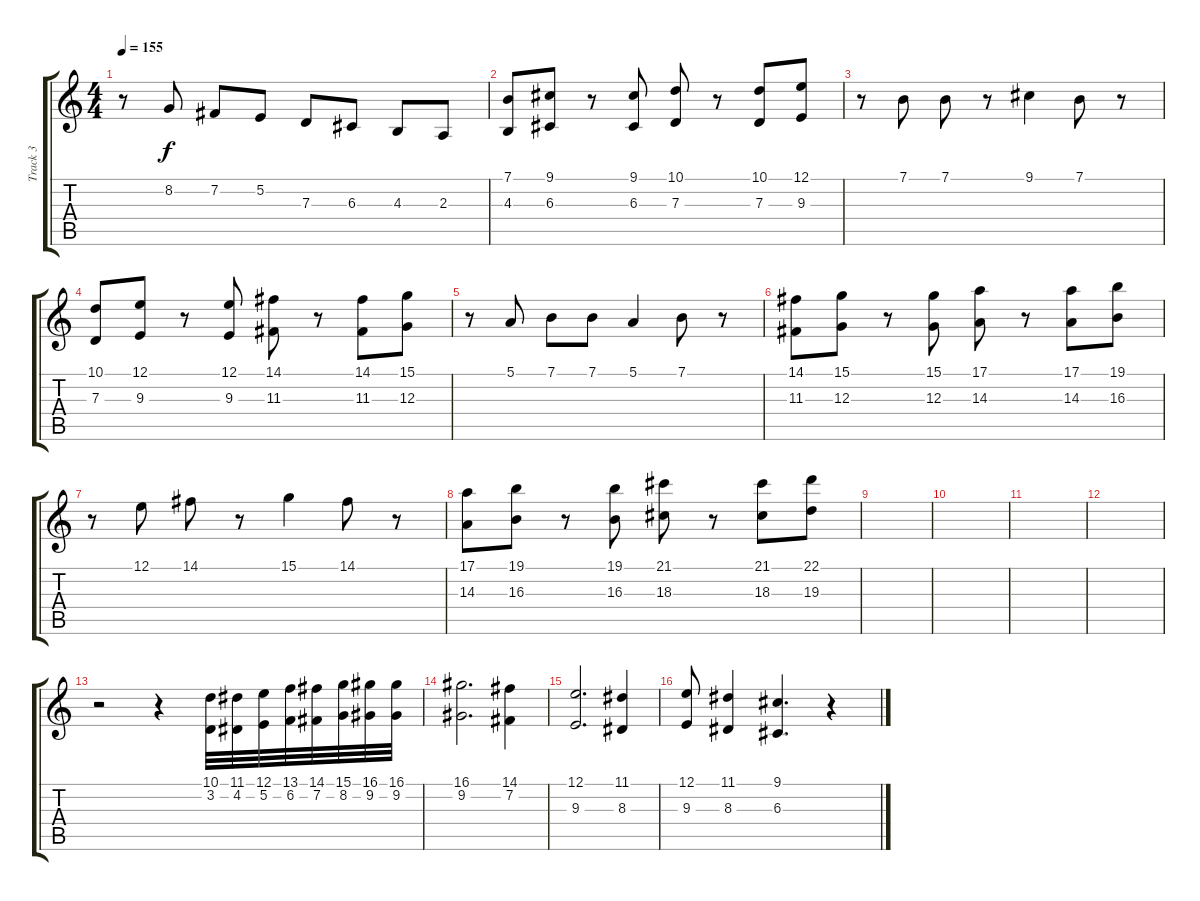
\track ("Track 3" "Track 3") {instrument stringensemble1}
\staff {score tabs}
\tuning (E4 B3 G3 D3 A2 E2) {hide}
\ts (4 4)
\tempo 155
\clef g2
\ks c
r.8{dy f volume 16} 8.2.8 7.2.8 5.2.8 7.3.8 6.3.8 4.3.8 2.3.8 |
(7.1 4.3).8{volume 6} (9.1 6.3).8 r.8 (9.1 6.3).8 (10.1 7.3).8 r.8 (10.1 7.3).8 (12.1 9.3).8 |
r.8 7.1.8{volume 13} 7.1.8 r.8 9.1.4 7.1.8 r.8 |
(10.1 7.3).8{volume 6} (12.1 9.3).8 r.8 (12.1 9.3).8 (14.1 11.3).8 r.8 (14.1 11.3).8 (15.1 12.3).8 |
r.8 5.1.8{volume 13} 7.1.8 7.1.8 5.1.4 7.1.8 r.8 |
(14.1 11.3).8{volume 6} (15.1 12.3).8 r.8 (15.1 12.3).8 (17.1 14.3).8 r.8 (17.1 14.3).8 (19.1 16.3).8 |
r.8 12.1.8{volume 13} 14.1.8 r.8 15.1.4 14.1.8 r.8 |
(17.1 14.3).8{volume 6} (19.1 16.3).8 r.8 (19.1 16.3).8 (21.1 18.3).8 r.8 (21.1 18.3).8 (22.1 19.3).8 |
|
|
|
|
r.2 r.4 (10.1 3.2).32 (11.1 4.2).32 (12.1 5.2).32 (13.1 6.2).32 (14.1 7.2).32 (15.1 8.2).32 (16.1 9.2).32 (16.1 9.2).32 |
(16.1 9.2).2{d} (14.1 7.2).4 |
(12.1 9.3).2{d} (11.1 8.3).4 |
(12.1 9.3).8 (11.1 8.3).4 (9.1 6.3).4{d} r.4
